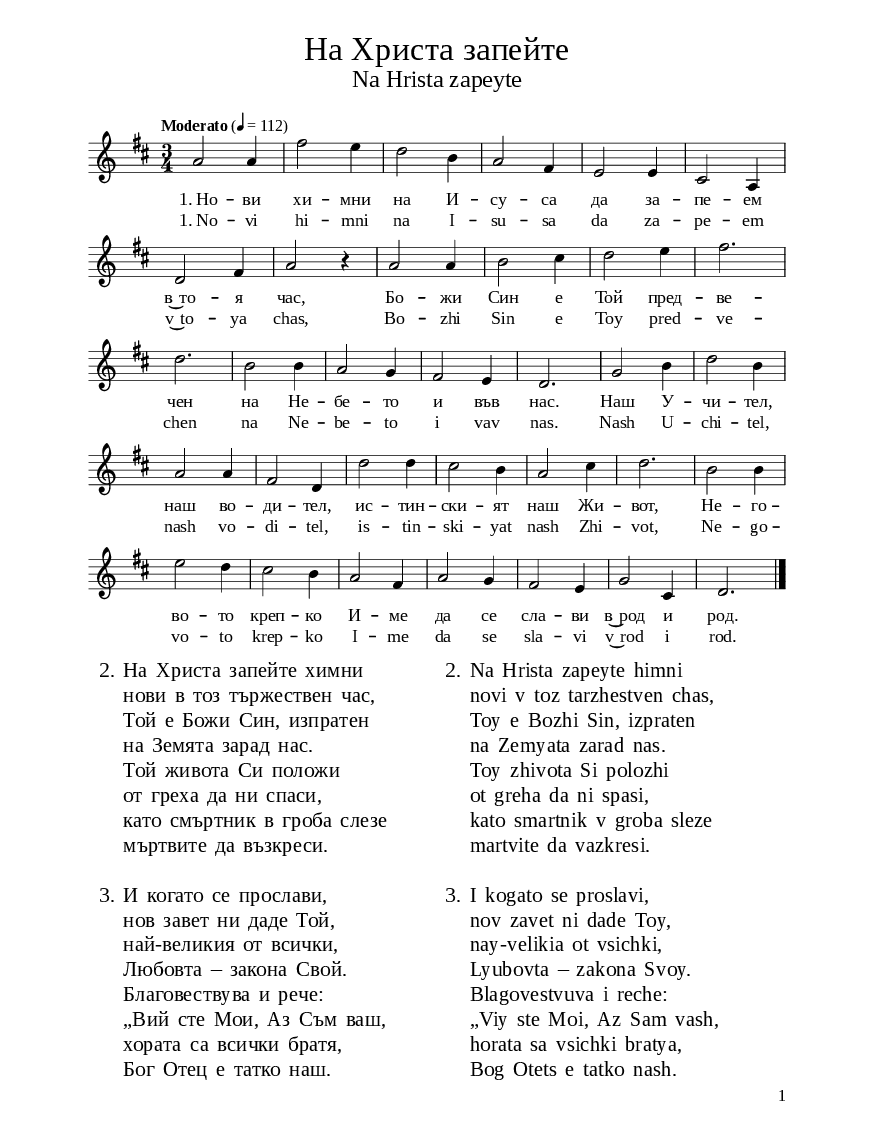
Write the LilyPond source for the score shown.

\version "2.24.0"

% include paper part and global functions
\include "include/globals.ily"

\bookpart {
  \label #'ref060
  \tocItem \markup "На Христа запейте – Na Hrista zapeyte "
  \include "include/bookpart-paper.ily"
  \score {
    \include "include/score-layout.ily"

    \new Voice \absolute  {
      \clef treble
      \key d \major
      \time 3/4
      \tempoFunc "Moderato" 4 "112"
      \autoBeamOff


      a'2 a'4| fis''2 e''4| d''2 b'4 | a'2 fis'4 | e'2 e'4 | cis'2 a4 | \break

      d'2 fis'4 | a'2 r4| a'2 a'4| b'2 cis''4 | d''2 e''4| fis''2.| \break

      d''2. |  b'2 b'4| a'2 g'4 | fis'2 e'4 | d'2. | g'2 b'4 | d''2 b'4| \break

      a'2 a'4 | fis'2 d'4 | d''2 d''4 | cis''2 b'4 | a'2 cis''4 | d''2. | b'2 b'4 |  \break

      e''2 d''4 | cis''2 b'4 | a'2 fis'4 | a'2 g'4 | fis'2 e'4 | g'2 cis'4| d'2. | \bar "|." \break
    }

    \addlyrics {
      "1. Но" -- ви хи -- мни на И -- су -- са да за -- пе -- ем
      в~то -- я час, Бо -- жи Син е Той пред -- ве --
      чен на Не -- бе -- то и във нас.  Наш У -- чи -- тел,
      наш во -- ди -- тел, ис -- тин -- ски -- ят наш Жи -- вот, Не -- го --
      во -- то креп -- ко И -- ме да се сла -- ви в~род и род.
    }

    \addlyrics {
      "1. No" -- vi hi -- mni na I -- su -- sa da za -- pe -- em
      v~to -- ya chas, Bo -- zhi Sin e Toy pred -- ve --
      chen na Ne -- be -- to i vav nas.  Nash U -- chi -- tel,
      nash vo -- di -- tel, is -- tin -- ski -- yat nash Zhi -- vot, Ne -- go --
      vo -- to krep -- ko I -- me da se sla -- vi v~rod i rod.
    }

    \header {
      title = \titleFunc "На Христа запейте" "Na Hrista zapeyte"
    }

    \midi{}

  } % score

  \markup \empty-one

  \markup \fontsize #bgCoupletFontSize {
    \hspace #1
    \override #`(baseline-skip . ,bgCoupletBaselineSkip)
    \column {
      \line {   2.  На Христа запейте химни  }

      \line {   "   " нови в тоз тържествен час, }

      \line {   "   " Той е Божи Син, изпратен }

      \line {   "   " на Земята зарад нас. }

      \line {   "   " Той живота Си положи }

      \line {   "   " от греха да ни спаси, }

      \line {   "   " като смъртник в гроба слезе }

      \line {   "   " мъртвите да възкреси. }
      \line {   "   "}

      \line {   3.  И когато се прослави, }

      \line {   "   " нов завет ни даде Той, }

      \line {   "   " най-великия от всички, }

      \line {   "   " Любовта – закона Свой. }

      \line {   "   " Благовествува и рече: }

      \line {   "   " „Вий сте Мои, Aз Съм ваш, }

      \line {   "   " хората са всички братя, }

      \line {   "   " Бог Отец е татко наш. }

    }

    \hspace #5
    \override #`(baseline-skip . ,bgCoupletBaselineSkip)
    \column {
      \line {   2.  Na Hrista zapeyte himni  }

      \line {   "   " novi v toz tarzhestven chas, }

      \line {   "   " Toy e Bozhi Sin, izpraten }

      \line {   "   " na Zemyata zarad nas. }

      \line {   "   " Toy zhivota Si polozhi }

      \line {   "   " ot greha da ni spasi, }

      \line {   "   " kato smartnik v groba sleze }

      \line {   "   " martvite da vazkresi. }
      \line {   "   "}

      \line {   3.  I kogato se proslavi, }

      \line {   "   " nov zavet ni dade Toy, }

      \line {   "   " nay-velikia ot vsichki, }

      \line {   "   " Lyubovta – zakona Svoy. }

      \line {   "   " Blagovestvuva i reche: }

      \line {   "   " „Viy ste Moi, Az Sam vash, }

      \line {   "   " horata sa vsichki bratya, }

      \line {   "   " Bog Otets e tatko nash. }


    } %column
  } % markup

  \pageBreak

  \markup \fontsize #bgCoupletFontSize {
    \hspace #1
    \override #`(baseline-skip . ,bgCoupletBaselineSkip)
    \column {


      \line {  4.  Един друг се залюбете, }

      \line {   "   " тъй се служи на Отца; }

      \line {   "   " и Отец ви всички люби, }

      \line {   "   " като Негови деца. }

      \line {   "   " Аз съм жив хляб от Небето, }

      \line {   "   " аз съм истинска лоза, }

      \line {   "   " Словото Ми опазете, }

      \line {   "   " заживейте в Любовта! }
      \line {   "   "}

      \line {   5.  Само в нея е живота, }

      \line {   "   " нейна е радостта, }

      \line {   "   " тя създава всяко благо, }

      \line {   "   " тя едничка, Любовта.“ }

      \line {   "   " Тъй ни учеше тогава,  }

      \line {   "   " тъй ни шепне и сега, }

      \line {   "   " и възкръсват ми в душата }

      \line {   "   " тези Негови Слова. }
    }


    \hspace #5
    \override #`(baseline-skip . ,bgCoupletBaselineSkip)
    \column {

      \line {  4.  Edin drug se zalyubete, }

      \line {   "   " tay se sluzhi na Ottsa; }

      \line {   "   " i Otets vi vsichki lyubi, }

      \line {   "   " kato Negovi detsa. }

      \line {   "   " Az sam zhiv hlyab ot Nebeto, }

      \line {   "   " az sam istinska loza, }

      \line {   "   " Slovoto Mi opazete, }

      \line {   "   " zazhiveyte v Lyubovta! }
      \line {   "   "}

      \line {   5.  Samo v neya e zhivota, }

      \line {   "   " neyna e radostta, }

      \line {   "   " tya sazdava vsyako blago, }

      \line {   "   " tya ednichka, Lyubovta. “}

      \line {   "   " Tay ni ucheshe togava,  }

      \line {   "   " tay ni shepne i sega, }

      \line {   "   " i vazkrasvat mi v dushata }

      \line {   "   " tezi Negovi Slova. }
    } %column
  } % markup

  \markup \empty-two

  % include foreign translation(s) of the song
  \version "2.20.0"

\markup \fill-line { \fontsize #6 "Mögen wir Jesus besingen" }
\markup \null
\markup \null
\markup \fontsize #+2.5 {
    \hspace #12
    \override #'(baseline-skip . 2)
    \column {
     \line { " " }
     
\line { 1. Mögen wir Jesus mit neuen Hymnen}

\line { "   "in dieser Stunde besingen;}

\line { "   "Er ist der ewige Sohn Gottes }

\line { "   "im Himmel und in uns.}

\line { "   "Unser Meister, unser Führer, }

\line { "   "unser wahres Leben,}

\line { "   "sein starker Name sei gepriesen}

\line { "   "von Geschlecht zu Geschlecht.}

  \line { " " }

\line { 2. Singt zu Christus neue Hymnen}

\line { "   "in dieser festlichen Stunde,}

\line { "   "Er ist der Sohn Gottes, }

\line { "   "der auf die Erde um unsertwillen gesendet wurde.}

\line { "   "Er gab sein Leben, um uns von der Sünde zu retten, }

\line { "   "wie ein Sterbender stieg er in das Grab hinab,}

\line { "   "um die Toten auferstehen zu lassen. }

  \line { " " }

\line { 3. Und nachdem er gepriesen worden war,}

\line { "   "gab er uns ein neues Testament,}

\line { "   "das größte von allen:}

\line { "   "die Liebe – sein Gesetz. }

\line { "   "Er verkündete die frohe Botschaft und sagte:}

\line { "   "Ihr seid mein, ich bin euer,}

\line { "   "alle Menschen sind Brüder,}

\line { "   "Gottvater ist unser Vater.}


  \line { " " }
\line { 4. Liebet einander, }

\line { "   "so dienen wir unserem Vater,}

\line { "   "und der Vater liebt euch alle}
 
\line { "   "wie Seine eigenen Kinder.}

\line { "   "Ich bin das lebendige Brot vom Himmel, }

\line { "   "ich bin der wahre Weinstock;}

\line { "   "bewahrt Mein Wort und}

\line { "   "lebt in Liebe!}
  \line { " " }
\line { 5. Nur in ihr ist das Leben;}

\line { "   "in ihr ist auch die Freude,}

\line { "   "sie erschafft alles Gute  –}

\line { "   "einzig sie  – die Liebe.}

\line { "   "So lehrte Er uns damals,}

\line { "   "so flüstert er uns jetzt auch zu, }

\line { "   "und in meiner Seele }

\line { "   "erwachen seine Worte zum Leben. }
          
     
           }
       
    }    


} % bookpart
